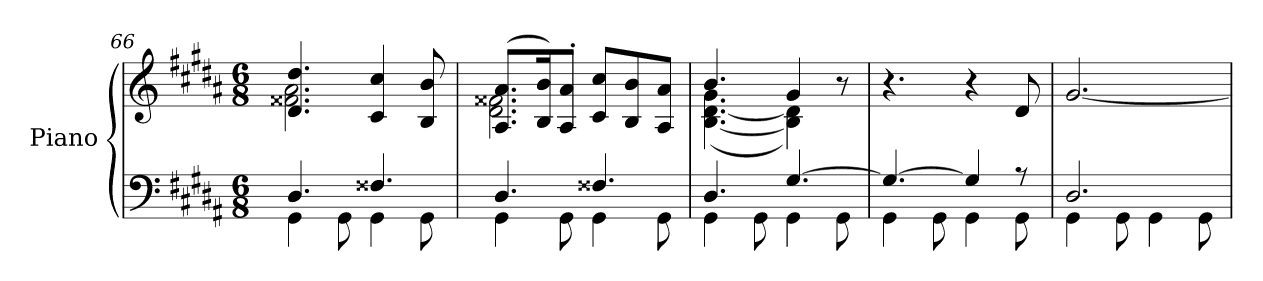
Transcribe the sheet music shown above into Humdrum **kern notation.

**kern	**kern
*part1	*part1
*staff2	*staff1
*I"Piano	*
*I'Pno.	*
*clefF4	*clefG2
*k[f#c#g#d#a#]	*k[f#c#g#d#a#]
*M6/8	*M6/8
=66	=66
*^	*^
4.D#/	4GG#\	4.d#/ 4.dd#/	2.f##X\ 2.a#\
.	8GG#\	.	.
4.F##X/	4GG#\	4c#/ 4cc#/	.
.	8GG#\	8B/ 8b/	.
=67	=67	=67	=67
4.D#/	4GG#\	(>8.A#/ 8.a#/L	2.d#\ 2.f##X\
.	.	16B/ 16b/K)	.
.	8GG#\	8A#/' 8a#/'J	.
4.F##X/	4GG#\	8c#/ 8cc#/L	.
.	.	8B/ 8b/	.
.	8GG#\	8A#/ 8a#/J	.
=68	=68	=68	=68
4.D#/	4GG#\	4.b/	(<[4.B\ [4.d#\ 4.g#\
.	8GG#\	.	.
[4.G#/	4GG#\	4g#/	4B\] 4d#\])
.	8GG#\	8r	8ryy
*	*	*v	*v
=69	=69	=69
4.G#/_	4GG#\	4.r
.	8GG#\	.
4G#/]	4GG#\	4r
8r	8GG#\	8d#/
!!LO:LB:g=z
=70	=70	=70
2.D#/	4GG#\	[2.g#/
.	8GG#\	.
.	4GG#\	.
.	8GG#\	.
*v	*v	*
=	=
*-	*-
